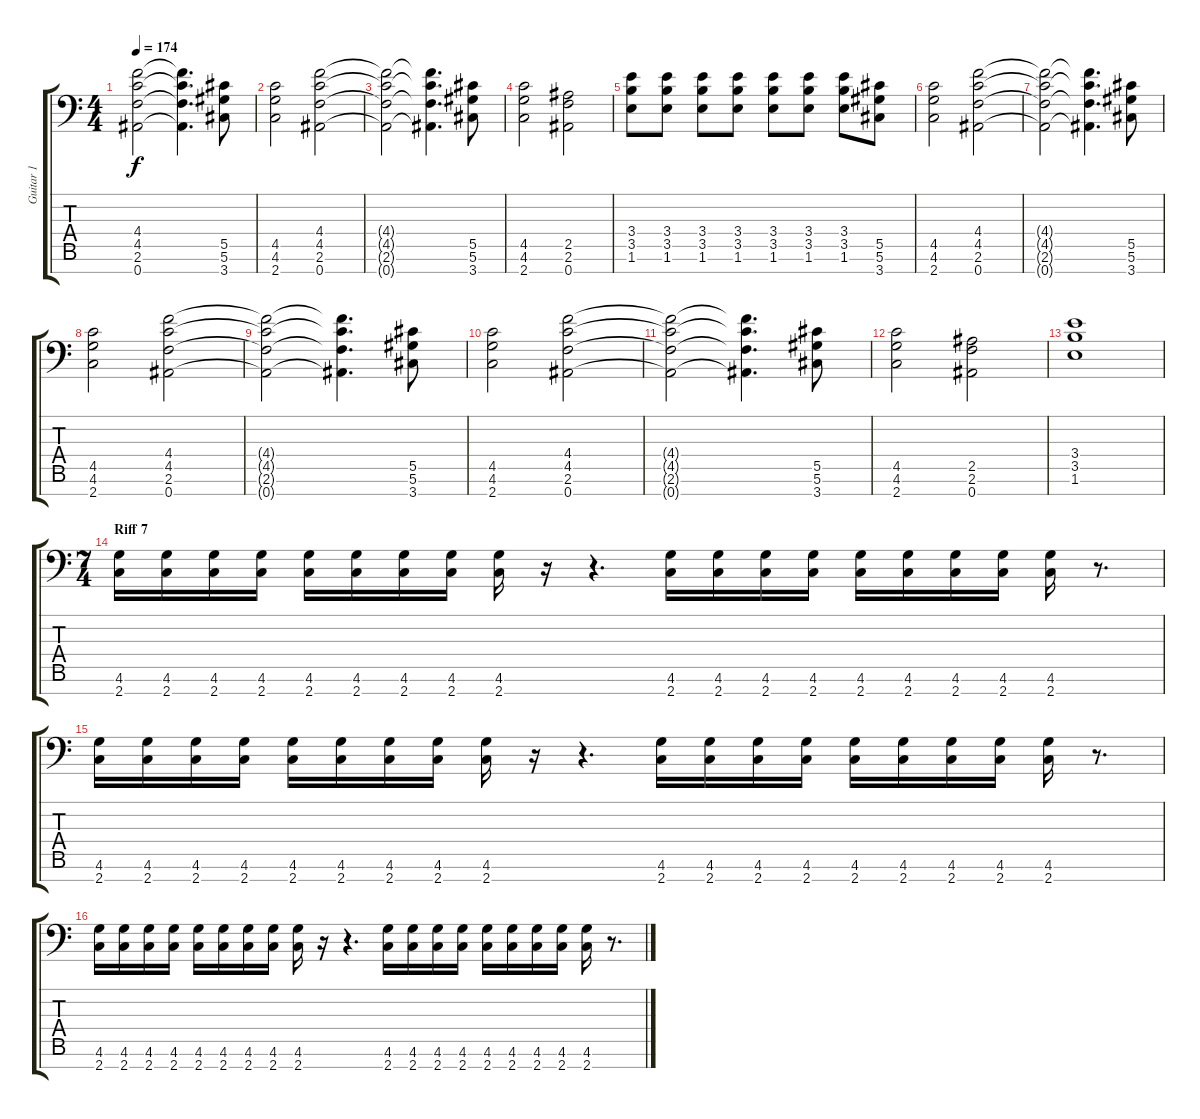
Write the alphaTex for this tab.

\track ("Guitar 1" "Guitar 1") {instrument distortionguitar}
\staff {score tabs}
\tuning (Eb4 Bb3 Gb3 Db3 Ab2 Eb2 Bb1) {hide}
\ts (4 4)
\tempo 174
\clef f4
\ks c
(4.4{t} 4.5{t} 2.6{t} 0.7{t}).2{dy f} (4.4{t} 4.5{t} 2.6{t} 0.7{t}).4{d} (5.5 5.6 3.7).8 |
(4.5 4.6 2.7).2 (4.4 4.5 2.6 0.7).2 |
(4.4{t} 4.5{t} 2.6{t} 0.7{t}).2 (4.4{t} 4.5{t} 2.6{t} 0.7{t}).4{d} (5.5 5.6 3.7).8 |
(4.5 4.6 2.7).2 (2.5 2.6 0.7).2 |
(3.4 3.5 1.6).8 (3.4 3.5 1.6).8 (3.4 3.5 1.6).8 (3.4 3.5 1.6).8 (3.4 3.5 1.6).8 (3.4 3.5 1.6).8 (3.4 3.5 1.6).8 (5.5 5.6 3.7).8 |
(4.5 4.6 2.7).2 (4.4 4.5 2.6 0.7).2 |
(4.4{t} 4.5{t} 2.6{t} 0.7{t}).2 (4.4{t} 4.5{t} 2.6{t} 0.7{t}).4{d} (5.5 5.6 3.7).8 |
(4.5 4.6 2.7).2 (4.4 4.5 2.6 0.7).2 |
(4.4{t} 4.5{t} 2.6{t} 0.7{t}).2 (4.4{t} 4.5{t} 2.6{t} 0.7{t}).4{d} (5.5 5.6 3.7).8 |
(4.5 4.6 2.7).2 (4.4 4.5 2.6 0.7).2 |
(4.4{t} 4.5{t} 2.6{t} 0.7{t}).2 (4.4{t} 4.5{t} 2.6{t} 0.7{t}).4{d} (5.5 5.6 3.7).8 |
(4.5 4.6 2.7).2 (2.5 2.6 0.7).2 |
(3.4 3.5 1.6).1 |
\ts (7 4)
\section ("" "Riff 7")
(4.6 2.7).16 (4.6 2.7).16 (4.6 2.7).16 (4.6 2.7).16 (4.6 2.7).16 (4.6 2.7).16 (4.6 2.7).16 (4.6 2.7).16 (4.6 2.7).16 r.16 r.4{d} (4.6 2.7).16 (4.6 2.7).16 (4.6 2.7).16 (4.6 2.7).16 (4.6 2.7).16 (4.6 2.7).16 (4.6 2.7).16 (4.6 2.7).16 (4.6 2.7).16 r.8{d} |
(4.6 2.7).16 (4.6 2.7).16 (4.6 2.7).16 (4.6 2.7).16 (4.6 2.7).16 (4.6 2.7).16 (4.6 2.7).16 (4.6 2.7).16 (4.6 2.7).16 r.16 r.4{d} (4.6 2.7).16 (4.6 2.7).16 (4.6 2.7).16 (4.6 2.7).16 (4.6 2.7).16 (4.6 2.7).16 (4.6 2.7).16 (4.6 2.7).16 (4.6 2.7).16 r.8{d} |
(4.6 2.7).16 (4.6 2.7).16 (4.6 2.7).16 (4.6 2.7).16 (4.6 2.7).16 (4.6 2.7).16 (4.6 2.7).16 (4.6 2.7).16 (4.6 2.7).16 r.16 r.4{d} (4.6 2.7).16 (4.6 2.7).16 (4.6 2.7).16 (4.6 2.7).16 (4.6 2.7).16 (4.6 2.7).16 (4.6 2.7).16 (4.6 2.7).16 (4.6 2.7).16 r.8{d}
